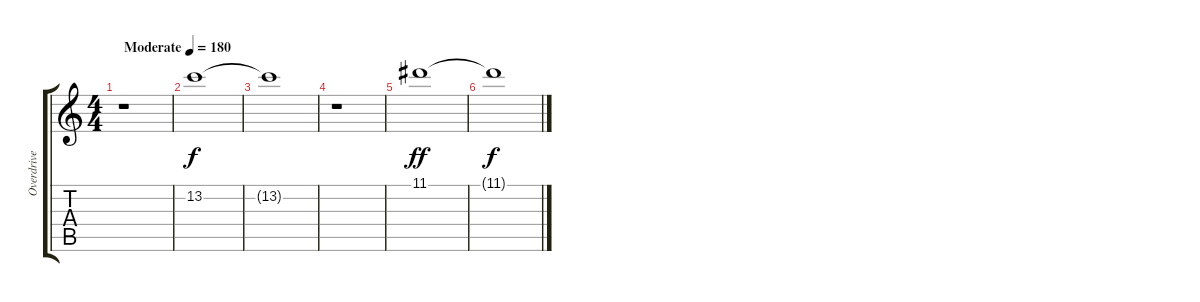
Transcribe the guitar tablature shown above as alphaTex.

\track ("Overdrive Gt" "Overdrive ") {instrument electricguitarclean}
\staff {score tabs}
\tuning (E4 B3 G3 D3 A2 E2) {hide}
\ts (4 4)
\tempo (180 "Moderate")
\clef g2
\ks c
r.1{dy f instrument electricguitarclean} |
13.2.1{volume 12 balance 8 instrument overdrivenguitar} |
13.2{t}.1 |
r.1 |
11.1.1{dy ff} |
11.1{t}.1{dy f}
